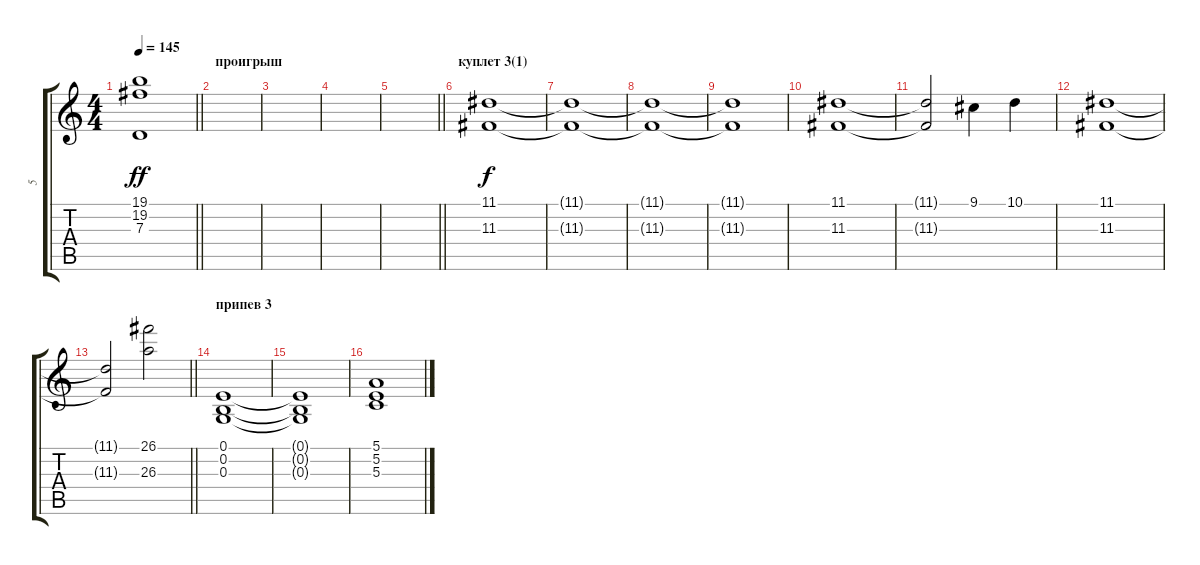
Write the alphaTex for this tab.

\track ("5" "5") {instrument stringensemble1}
\staff {score tabs}
\tuning (E4 B3 G3 D3 A2 E2) {hide}
\ts (4 4)
\tempo 145
\clef g2
\barLineRight lightlight
\ks c
(19.1 19.2 7.3).1{dy ff} |
\section ("" "проигрыш")
|
|
|
\barLineRight lightlight
|
\section ("" "куплет 3(1)")
(11.1 11.3).1{dy f} |
(11.1{t} 11.3{t}).1 |
(11.1{t} 11.3{t}).1 |
(11.1{t} 11.3{t}).1 |
(11.1 11.3).1 |
(11.1{t} 11.3{t}).2 9.1.4 10.1.4 |
(11.1 11.3).1 |
\barLineRight lightlight
(11.1{t} 11.3{t}).2 (26.1 26.3).2 |
\section ("" "припев 3")
(0.1 0.2 0.3).1 |
(0.1{t} 0.2{t} 0.3{t}).1 |
(5.1 5.2 5.3).1
